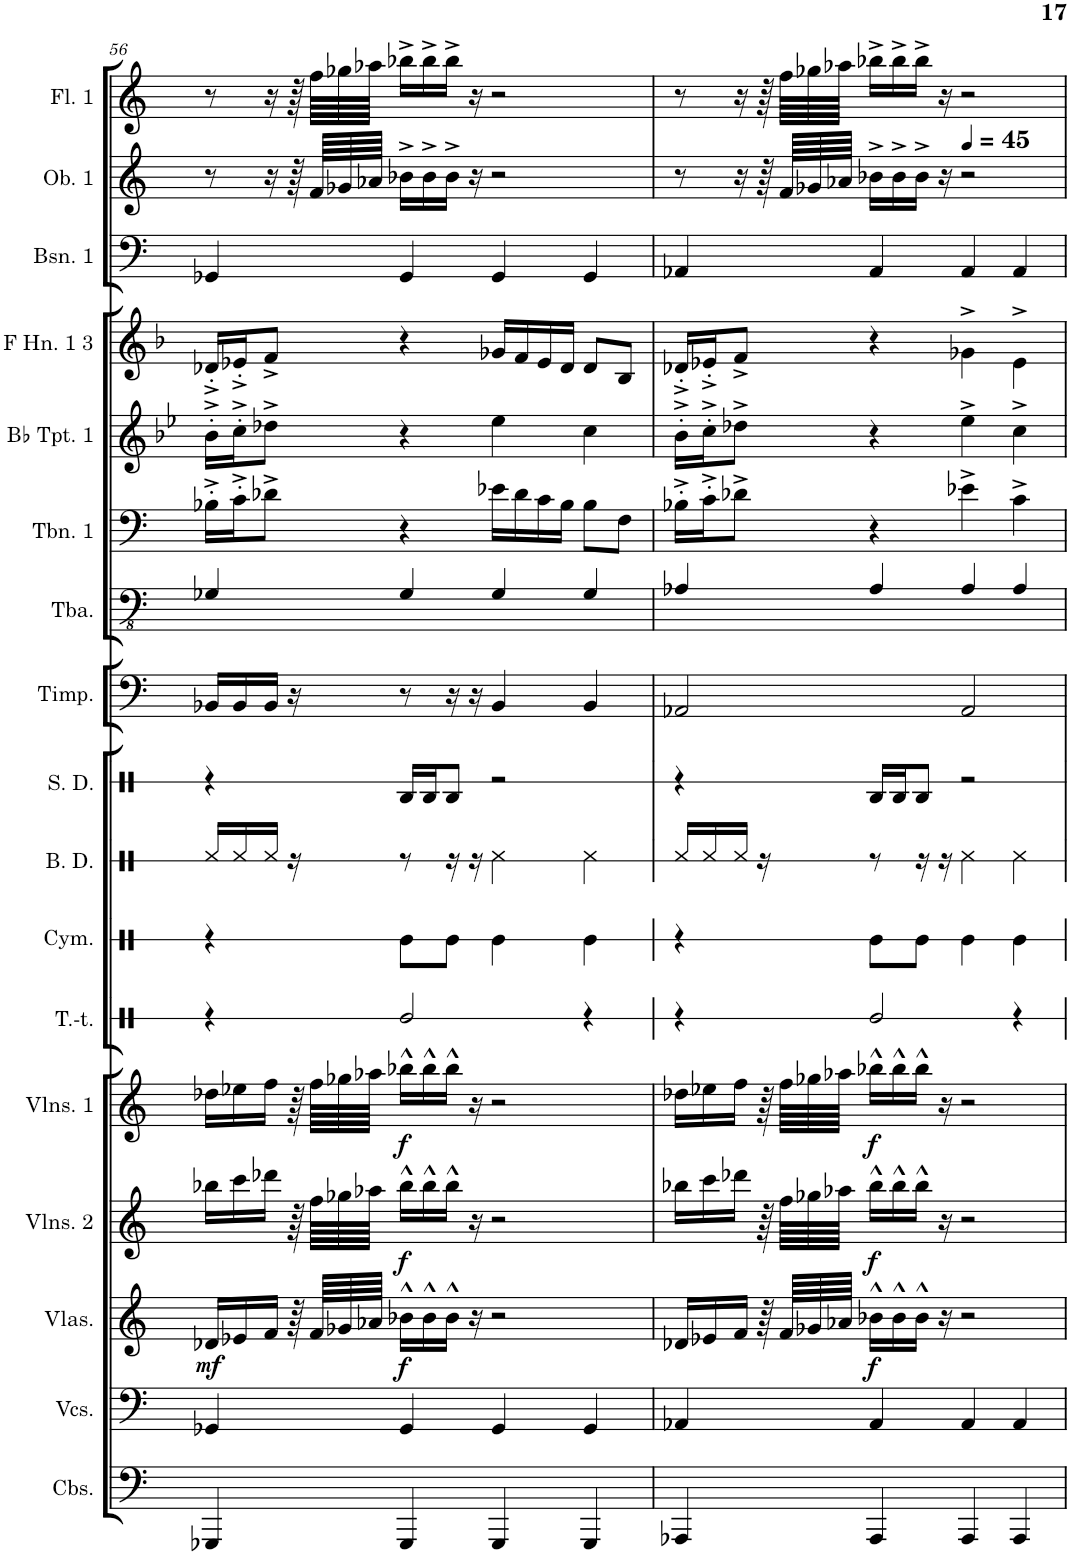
**kern	**kern	**kern	**dynam	**kern	**dynam	**kern	**dynam	**kern	**kern	**kern	**kern	**kern	**kern	**kern	**kern	**kern	**kern	**kern	**kern
*part17	*part16	*part15	*part15	*part14	*part14	*part13	*part13	*part12	*part11	*part10	*part9	*part8	*part7	*part6	*part5	*part4	*part3	*part2	*part1
*staff17	*staff16	*staff15	*staff15	*staff14	*staff14	*staff13	*staff13	*staff12	*staff11	*staff10	*staff9	*staff8	*staff7	*staff6	*staff5	*staff4	*staff3	*staff2	*staff1
*I"Contrabasses	*I"Violoncellos	*I"Violas	*	*I"Violins 2	*	*I"Violins 1	*	*I"Tam-tam	*I"Cymbals	*I"Bass Drum	*I"Snare Drum	*I"Timpani	*I"Tuba	*I"Trombone 1	*I"Bb Trumpet 1	*I"F Horn 1 &amp; 3	*I"Bassoon 1	*I"Oboe 1	*I"Flute 1
*I'Cbs.	*I'Vcs.	*I'Vlas.	*	*I'Vlns. 2	*	*I'Vlns. 1	*	*I'T.-t.	*I'Cym.	*I'B. D.	*I'S. D.	*I'Timp.	*I'Tba.	*I'Tbn. 1	*I'Bb Tpt. 1	*I'F Hn. 1 3	*I'Bsn. 1	*I'Ob. 1	*I'Fl. 1
!!LO:PB:g=z
*clefF4	*clefF4	*clefG2	*	*clefG2	*	*clefG2	*	*clefX	*clefX	*clefX	*clefX	*clefF4	*clefFv4	*clefF4	*clefG2	*clefG2	*clefF4	*clefG2	*clefG2
*Trd7c12	*	*	*	*	*	*	*	*	*	*	*	*	*	*	*Trd1c2	*Trd4c7	*	*	*Trd-7c-12
*k[]	*k[]	*k[]	*	*k[]	*	*k[]	*	*k[]	*k[]	*k[]	*k[]	*k[]	*k[]	*k[]	*k[b-e-]	*k[b-]	*k[]	*k[]	*k[]
*M4/4	*M4/4	*M4/4	*	*M4/4	*	*M4/4	*	*M4/4	*M4/4	*M4/4	*M4/4	*M4/4	*M4/4	*M4/4	*M4/4	*M4/4	*M4/4	*M4/4	*M4/4
=56	=56	=56	=56	=56	=56	=56	=56	=56	=56	=56	=56	=56	=56	=56	=56	=56	=56	=56	=56
!	!	!	!LO:DY:b	!	!	!	!	!	!	!	!	!	!	!	!	!	!	!	!
4GGG-X/	4GG-X/	16d-X/LL	mf	16bb-X\LL	.	16dd-X\LL	.	4r	4r	16Rf/LL	4r	16BB-X/LL	4GG-X/	16B-X'^\LL	16b-'^\LL	16d-X'^/LL	4GG-X/	8r	8r
.	.	16e-X/	.	16ccc\	.	16ee-X\	.	.	.	16Rf/	.	16BB-/	.	16c'^\J	16cc'^\J	16e-X'^/J	.	.	.
.	.	16f/JJ	.	16ddd-X\JJ	.	16ff\JJ	.	.	.	16Rf/JJ	.	16BB-/JJ	.	8d-X^\J	8dd-X^\J	8f^/J	.	16r	16r
.	.	64r	.	64r	.	64r	.	.	.	16r	.	16r	.	.	.	.	.	64r	64r
.	.	64f/LLLL	.	64ff\LLLL	.	64ff\LLLL	.	.	.	.	.	.	.	.	.	.	.	64f/LLLL	64ff\LLLL
.	.	64g-X/	.	64gg-X\	.	64gg-X\	.	.	.	.	.	.	.	.	.	.	.	64g-X/	64gg-X\
.	.	64a-X/JJJJ	.	64aa-X\JJJJ	.	64aa-X\JJJJ	.	.	.	.	.	.	.	.	.	.	.	64a-X/JJJJ	64aa-X\JJJJ
!	!	!	!LO:DY:b	!	!LO:DY:b	!	!LO:DY:b	!	!	!	!	!	!	!	!	!	!	!	!
4GGG-/	4GG-/	16b-X^^\LL	f	16bb-^^\LL	f	16bb-X^^\LL	f	2ff/	8ff\L	8r	16RB/LL	8r	4GG-/	4r	4r	4r	4GG-/	16b-X^\LL	16bb-X^\LL
.	.	16b-^^\	.	16bb-^^\	.	16bb-^^\	.	.	.	.	16RB/J	.	.	.	.	.	.	16b-^\	16bb-^\
.	.	16b-^^\JJ	.	16bb-^^\JJ	.	16bb-^^\JJ	.	.	8ff\J	16r	8RB/J	16r	.	.	.	.	.	16b-^\JJ	16bb-^\JJ
.	.	16r	.	16r	.	16r	.	.	.	16r	.	16r	.	.	.	.	.	16r	16r
4GGG-/	4GG-/	2r	.	2r	.	2r	.	.	4ff\	4Rf\	2r	4BB-/	4GG-/	16e-X\LL	4ee-\	16g-X/LL	4GG-/	2r	2r
.	.	.	.	.	.	.	.	.	.	.	.	.	.	16d-\	.	16f/	.	.	.
.	.	.	.	.	.	.	.	.	.	.	.	.	.	16c\	.	16e-/	.	.	.
.	.	.	.	.	.	.	.	.	.	.	.	.	.	16B-\JJ	.	16d-/JJ	.	.	.
4GGG-/	4GG-/	.	.	.	.	.	.	4r	4ff\	4Rf\	.	4BB-/	4GG-/	8B-\L	4cc\	8d-/L	4GG-/	.	.
.	.	.	.	.	.	.	.	.	.	.	.	.	.	8F\J	.	8B-/J	.	.	.
=57	=57	=57	=57	=57	=57	=57	=57	=57	=57	=57	=57	=57	=57	=57	=57	=57	=57	=57	=57
4AAA-X/	4AA-X/	16d-X/LL	.	16bb-X\LL	.	16dd-X\LL	.	4r	4r	16Rf/LL	4r	2AA-X/	4AA-X/	16B-X'^\LL	16b-'^\LL	16d-X'^/LL	4AA-X/	8r	8r
.	.	16e-X/	.	16ccc\	.	16ee-X\	.	.	.	16Rf/	.	.	.	16c'^\J	16cc'^\J	16e-X'^/J	.	.	.
.	.	16f/JJ	.	16ddd-X\JJ	.	16ff\JJ	.	.	.	16Rf/JJ	.	.	.	8d-X^\J	8dd-X^\J	8f^/J	.	16r	16r
.	.	64r	.	64r	.	64r	.	.	.	16r	.	.	.	.	.	.	.	64r	64r
.	.	64f/LLLL	.	64ff\LLLL	.	64ff\LLLL	.	.	.	.	.	.	.	.	.	.	.	64f/LLLL	64ff\LLLL
.	.	64g-X/	.	64gg-X\	.	64gg-X\	.	.	.	.	.	.	.	.	.	.	.	64g-X/	64gg-X\
.	.	64a-X/JJJJ	.	64aa-X\JJJJ	.	64aa-X\JJJJ	.	.	.	.	.	.	.	.	.	.	.	64a-X/JJJJ	64aa-X\JJJJ
!	!	!	!LO:DY:b	!	!LO:DY:b	!	!LO:DY:b	!	!	!	!	!	!	!	!	!	!	!	!
4AAA-/	4AA-/	16b-X^^\LL	f	16bb-^^\LL	f	16bb-X^^\LL	f	2ff/	8ff\L	8r	16RB/LL	.	4AA-/	4r	4r	4r	4AA-/	16b-X^\LL	16bb-X^\LL
.	.	16b-^^\	.	16bb-^^\	.	16bb-^^\	.	.	.	.	16RB/J	.	.	.	.	.	.	16b-^\	16bb-^\
.	.	16b-^^\JJ	.	16bb-^^\JJ	.	16bb-^^\JJ	.	.	8ff\J	16r	8RB/J	.	.	.	.	.	.	16b-^\JJ	16bb-^\JJ
.	.	16r	.	16r	.	16r	.	.	.	16r	.	.	.	.	.	.	.	16r	16r
*	*	*	*	*	*	*	*	*	*	*	*	*	*	*	*	*	*	*	*MM45
4AAA-/	4AA-/	2r	.	2r	.	2r	.	.	4ff\	4Rf\	2r	2AA-/	4AA-/	4e-X^\	4ee-^\	4g-X^\	4AA-/	2r	2r
4AAA-/	4AA-/	.	.	.	.	.	.	4r	4ff\	4Rf\	.	.	4AA-/	4c^\	4cc^\	4e-^\	4AA-/	.	.
=	=	=	=	=	=	=	=	=	=	=	=	=	=	=	=	=	=	=	=
*-	*-	*-	*-	*-	*-	*-	*-	*-	*-	*-	*-	*-	*-	*-	*-	*-	*-	*-	*-
